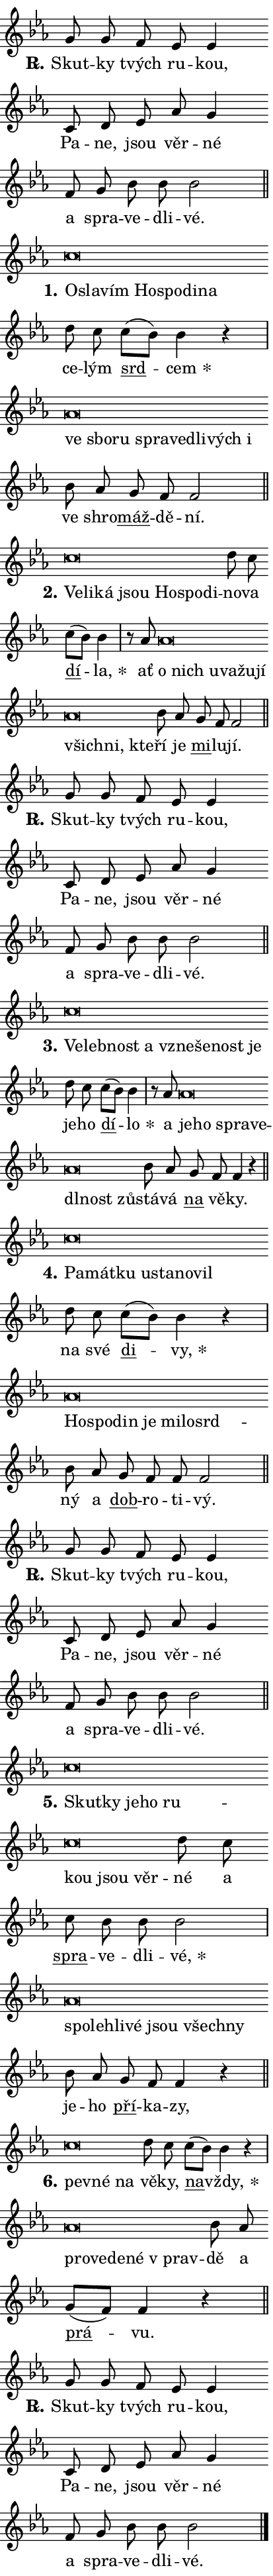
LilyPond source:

\version "2.24.0"
\header { tagline = "" }
\paper {
  indent = 0\cm
  top-margin = 0\cm
  right-margin = 0.13\cm % to fit lyric hyphens
  bottom-margin = 0\cm
  left-margin = 0\cm
  paper-width = 7\cm
  page-breaking = #ly:one-page-breaking
  system-system-spacing.basic-distance = #11
  score-system-spacing.basic-distance = #11
  ragged-last = ##f
}


%% Author: Thomas Morley
%% https://lists.gnu.org/archive/html/lilypond-user/2020-05/msg00002.html
#(define (line-position grob)
"Returns position of @var[grob} in current system:
   @code{'start}, if at first time-step
   @code{'end}, if at last time-step
   @code{'middle} otherwise
"
  (let* ((col (ly:item-get-column grob))
         (ln (ly:grob-object col 'left-neighbor))
         (rn (ly:grob-object col 'right-neighbor))
         (col-to-check-left (if (ly:grob? ln) ln col))
         (col-to-check-right (if (ly:grob? rn) rn col))
         (break-dir-left
           (and
             (ly:grob-property col-to-check-left 'non-musical #f)
             (ly:item-break-dir col-to-check-left)))
         (break-dir-right
           (and
             (ly:grob-property col-to-check-right 'non-musical #f)
             (ly:item-break-dir col-to-check-right))))
        (cond ((eqv? 1 break-dir-left) 'start)
              ((eqv? -1 break-dir-right) 'end)
              (else 'middle))))

#(define (tranparent-at-line-position vctor)
  (lambda (grob)
  "Relying on @code{line-position} select the relevant enry from @var{vctor}.
Used to determine transparency,"
    (case (line-position grob)
      ((end) (not (vector-ref vctor 0)))
      ((middle) (not (vector-ref vctor 1)))
      ((start) (not (vector-ref vctor 2))))))

noteHeadBreakVisibility =
#(define-music-function (break-visibility)(vector?)
"Makes @code{NoteHead}s transparent relying on @var{break-visibility}"
#{
  \override NoteHead.transparent =
    #(tranparent-at-line-position break-visibility)
#})

#(define delete-ledgers-for-transparent-note-heads
  (lambda (grob)
    "Reads whether a @code{NoteHead} is transparent.
If so this @code{NoteHead} is removed from @code{'note-heads} from
@var{grob}, which is supposed to be @code{LedgerLineSpanner}.
As a result ledgers are not printed for this @code{NoteHead}"
    (let* ((nhds-array (ly:grob-object grob 'note-heads))
           (nhds-list
             (if (ly:grob-array? nhds-array)
                 (ly:grob-array->list nhds-array)
                 '()))
           ;; Relies on the transparent-property being done before
           ;; Staff.LedgerLineSpanner.after-line-breaking is executed.
           ;; This is fragile ...
           (to-keep
             (remove
               (lambda (nhd)
                 (ly:grob-property nhd 'transparent #f))
               nhds-list)))
      ;; TODO find a better method to iterate over grob-arrays, similiar
      ;; to filter/remove etc for lists
      ;; For now rebuilt from scratch
      (set! (ly:grob-object grob 'note-heads)  '())
      (for-each
        (lambda (nhd)
          (ly:pointer-group-interface::add-grob grob 'note-heads nhd))
        to-keep))))

squashNotes = {
  \override NoteHead.X-extent = #'(-0.2 . 0.2)
  \override NoteHead.Y-extent = #'(-0.75 . 0)
  \override NoteHead.stencil =
    #(lambda (grob)
       (let ((pos (ly:grob-property grob 'staff-position)))
         (begin
           (if (< pos -7) (display "ERROR: Lower brevis then expected\n") (display "OK: Expected brevis position\n"))
           (if (<= pos -6) ly:text-interface::print ly:note-head::print))))
}
unSquashNotes = {
  \revert NoteHead.X-extent
  \revert NoteHead.Y-extent
  \revert NoteHead.stencil
}

hideNotes = \noteHeadBreakVisibility #begin-of-line-visible
unHideNotes = \noteHeadBreakVisibility #all-visible

% work-around for resetting accidentals
% https://lilypond.org/doc/v2.23/Documentation/notation/displaying-rhythms#unmetered-music
cadenzaMeasure = {
  \cadenzaOff
  \partial 1024 s1024
  \cadenzaOn
}

#(define-markup-command (accent layout props text) (markup?)
  "Underline accented syllable"
  (interpret-markup layout props
    #{\markup \override #'(offset . 4.3) \underline { #text }#}))

responsum = \markup \concat {
  "R" \hspace #-1.05 \path #0.1 #'((moveto 0 0.07) (lineto 0.9 0.8)) \hspace #0.05 "."
}

spaceSize = #0.6828661417322834 % exact space size for TeX Gyre Schola

\layout {
  \context {
    \Staff
    \remove "Time_signature_engraver"
    \override LedgerLineSpanner.after-line-breaking = #delete-ledgers-for-transparent-note-heads
  }
  \context {
    \Lyrics {
      \override LyricSpace.minimum-distance = \spaceSize
      \override LyricText.font-name = #"TeX Gyre Schola"
      \override LyricText.font-size = 1
      \override StanzaNumber.font-name = #"TeX Gyre Schola Bold"
      \override StanzaNumber.font-size = 1
    }
  }
  \context {
    \Score 
    \override NoteHead.text =
      #(lambda (grob) 
        (let ((pos (ly:grob-property grob 'staff-position)))
          #{\markup {
            \combine
              \halign #-0.55 \raise #(if (= pos -6) 0 0.5) \override #'(thickness . 2) \draw-line #'(3.2 . 0)
              \musicglyph "noteheads.sM1"
          }#}))
  }
}

% magnetic-lyrics.ily
%
%   written by
%     Jean Abou Samra <jean@abou-samra.fr>
%     Werner Lemberg <wl@gnu.org>
%
%   adapted by
%     Jiri Hon <jiri.hon@gmail.com>
%
% Version 2022-Apr-15

% https://www.mail-archive.com/lilypond-user@gnu.org/msg149350.html

#(define (Left_hyphen_pointer_engraver context)
   "Collect syllable-hyphen-syllable occurrences in lyrics and store
them in properties.  This engraver only looks to the left.  For
example, if the lyrics input is @code{foo -- bar}, it does the
following.

@itemize @bullet
@item
Set the @code{text} property of the @code{LyricHyphen} grob between
@q{foo} and @q{bar} to @code{foo}.

@item
Set the @code{left-hyphen} property of the @code{LyricText} grob with
text @q{foo} to the @code{LyricHyphen} grob between @q{foo} and
@q{bar}.
@end itemize

Use this auxiliary engraver in combination with the
@code{lyric-@/text::@/apply-@/magnetic-@/offset!} hook."
   (let ((hyphen #f)
         (text #f))
     (make-engraver
      (acknowledgers
       ((lyric-syllable-interface engraver grob source-engraver)
        (set! text grob)))
      (end-acknowledgers
       ((lyric-hyphen-interface engraver grob source-engraver)
        ;(when (not (grob::has-interface grob 'lyric-space-interface))
          (set! hyphen grob)));)
      ((stop-translation-timestep engraver)
       (when (and text hyphen)
         (ly:grob-set-object! text 'left-hyphen hyphen))
       (set! text #f)
       (set! hyphen #f)))))

#(define (lyric-text::apply-magnetic-offset! grob)
   "If the space between two syllables is less than the value in
property @code{LyricText@/.details@/.squash-threshold}, move the right
syllable to the left so that it gets concatenated with the left
syllable.

Use this function as a hook for
@code{LyricText@/.after-@/line-@/breaking} if the
@code{Left_@/hyphen_@/pointer_@/engraver} is active."
   (let ((hyphen (ly:grob-object grob 'left-hyphen #f)))
     (when hyphen
       (let ((left-text (ly:spanner-bound hyphen LEFT)))
         (when (grob::has-interface left-text 'lyric-syllable-interface)
           (let* ((common (ly:grob-common-refpoint grob left-text X))
                  (this-x-ext (ly:grob-extent grob common X))
                  (left-x-ext
                   (begin
                     ;; Trigger magnetism for left-text.
                     (ly:grob-property left-text 'after-line-breaking)
                     (ly:grob-extent left-text common X)))
                  ;; `delta` is the gap width between two syllables.
                  (delta (- (interval-start this-x-ext)
                            (interval-end left-x-ext)))
                  (details (ly:grob-property grob 'details))
                  (threshold (assoc-get 'squash-threshold details 0.2)))
             (when (< delta threshold)
               (let* (;; We have to manipulate the input text so that
                      ;; ligatures crossing syllable boundaries are not
                      ;; disabled.  For languages based on the Latin
                      ;; script this is essentially a beautification.
                      ;; However, for non-Western scripts it can be a
                      ;; necessity.
                      (lt (ly:grob-property left-text 'text))
                      (rt (ly:grob-property grob 'text))
                      (is-space (grob::has-interface hyphen 'lyric-space-interface))
                      (space (if is-space " " ""))
                      (extra-delta (if is-space spaceSize 0))
                      ;; Append new syllable.
                      (ltrt-space (if (and (string? lt) (string? rt))
                                (string-append lt space rt)
                                (make-concat-markup (list lt space rt))))
                      ;; Right-align `ltrt` to the right side.
                      (ltrt-space-markup (grob-interpret-markup
                               grob
                               (make-translate-markup
                                (cons (interval-length this-x-ext) 0)
                                (make-right-align-markup ltrt-space)))))
                 (begin
                   ;; Don't print `left-text`.
                   (ly:grob-set-property! left-text 'stencil #f)
                   ;; Set text and stencil (which holds all collected
                   ;; syllables so far) and shift it to the left.
                   (ly:grob-set-property! grob 'text ltrt-space)
                   (ly:grob-set-property! grob 'stencil ltrt-space-markup)
                   (ly:grob-translate-axis! grob (- (- delta extra-delta)) X))))))))))


#(define (lyric-hyphen::displace-bounds-first grob)
   ;; Make very sure this callback isn't triggered too early.
   (let ((left (ly:spanner-bound grob LEFT))
         (right (ly:spanner-bound grob RIGHT)))
     (ly:grob-property left 'after-line-breaking)
     (ly:grob-property right 'after-line-breaking)
     (ly:lyric-hyphen::print grob)))

squashThreshold = #0.4

\layout {
  \context {
    \Lyrics
    \consists #Left_hyphen_pointer_engraver
    \override LyricText.after-line-breaking =
      #lyric-text::apply-magnetic-offset!
    \override LyricHyphen.stencil = #lyric-hyphen::displace-bounds-first
    \override LyricText.details.squash-threshold = \squashThreshold
    \override LyricHyphen.minimum-distance = 0
    \override LyricHyphen.minimum-length = \squashThreshold
  }
}

squashText = \override LyricText.details.squash-threshold = 9999
unSquashText = \override LyricText.details.squash-threshold = \squashThreshold

leftText = \override LyricText.self-alignment-X = #LEFT
unLeftText = \revert LyricText.self-alignment-X

starOffset = #(lambda (grob) 
                (let ((x_offset (ly:self-alignment-interface::aligned-on-x-parent grob)))
                  (if (= x_offset 0) 0 (+ x_offset 1.2))))

star = #(define-music-function (syllable)(string?)
"Append star separator at the end of a syllable"
#{
  \once \override LyricText.X-offset = #starOffset
  \lyricmode { \markup {
    #syllable
    \override #'((font-name . "TeX Gyre Schola Bold")) \hspace #0.2 \lower #0.65 \larger "*"
  } }
#})

starAccent = #(define-music-function (syllable)(string?)
"Append star separator at the end of a syllable and make accent"
#{
  \once \override LyricText.X-offset = #starOffset
  \lyricmode { \markup {
    \accent #syllable
    \override #'((font-name . "TeX Gyre Schola Bold")) \hspace #0.2 \lower #0.65 \larger "*"
  } }
#})

breath = #(define-music-function (syllable)(string?)
"Append breathing indicator at the end of a syllable"
#{
  \lyricmode { \markup { #syllable "+" } }
#})

optionalBreath = #(define-music-function (syllable)(string?)
"Append optional breathing indicator at the end of a syllable"
#{
  \lyricmode { \markup { #syllable "(+)" } }
#})


\score {
    <<
        \new Voice = "melody" { \cadenzaOn \key es \major \relative { g'8 g f es es4 \bar "" c8 d es as g4 \bar "" f8 g bes bes bes2 \cadenzaMeasure \bar "||" \break } }
        \new Lyrics \lyricsto "melody" { \lyricmode { \set stanza = \responsum
Skut -- ky tvých ru -- kou, Pa -- ne, jsou věr -- né a spra -- ve -- dli -- vé. } }
    >>
    \layout {}
}

\score {
    <<
        \new Voice = "melody" { \cadenzaOn \key es \major \relative { \squashNotes c''\breve*1/16 \hideNotes \breve*1/16 \bar "" \breve*1/16 \bar "" \breve*1/16 \bar "" \breve*1/16 \bar "" \breve*1/16 \breve*1/16 \bar "" \unHideNotes \unSquashNotes d8 c \bar "" c[( bes)] bes4 r \cadenzaMeasure \bar "|" \squashNotes as\breve*1/16 \hideNotes \breve*1/16 \bar "" \breve*1/16 \bar "" \breve*1/16 \bar "" \breve*1/16 \bar "" \breve*1/16 \bar "" \breve*1/16 \breve*1/16 \bar "" \unHideNotes \unSquashNotes bes8 as \bar "" g f f2 \cadenzaMeasure \bar "||" \break } }
        \new Lyrics \lyricsto "melody" { \lyricmode { \set stanza = "1."
\leftText O -- \squashText sla -- vím Ho -- spo -- di -- na \unLeftText \unSquashText ce -- lým \markup \accent srd -- \star cem \leftText ve \squashText sbo -- ru spra -- ve -- dli -- vých i \unLeftText \unSquashText ve shro -- \markup \accent máž -- dě -- ní. } }
    >>
    \layout {}
}

\score {
    <<
        \new Voice = "melody" { \cadenzaOn \key es \major \relative { \squashNotes c''\breve*1/16 \hideNotes \breve*1/16 \bar "" \breve*1/16 \bar "" \breve*1/16 \bar "" \breve*1/16 \bar "" \breve*1/16 \breve*1/16 \bar "" \unHideNotes \unSquashNotes d8 c \bar "" c[( bes)] bes4 \cadenzaMeasure \bar "|" r8 as8 \squashNotes as\breve*1/16 \hideNotes \breve*1/16 \bar "" \breve*1/16 \bar "" \breve*1/16 \bar "" \breve*1/16 \bar "" \breve*1/16 \bar "" \breve*1/16 \bar "" \breve*1/16 \breve*1/16 \bar "" \unHideNotes \unSquashNotes bes8 as \bar "" g f f2 \cadenzaMeasure \bar "||" \break } }
        \new Lyrics \lyricsto "melody" { \lyricmode { \set stanza = "2."
\leftText Ve -- \squashText li -- ká jsou Ho -- spo -- di -- \unLeftText \unSquashText no -- va \markup \accent dí -- \star la, ať \leftText o \squashText nich u -- va -- žu -- jí všich -- ni, kte -- \unLeftText \unSquashText ří je \markup \accent mi -- lu -- jí. } }
    >>
    \layout {}
}

\score {
    <<
        \new Voice = "melody" { \cadenzaOn \key es \major \relative { g'8 g f es es4 \bar "" c8 d es as g4 \bar "" f8 g bes bes bes2 \cadenzaMeasure \bar "||" \break } }
        \new Lyrics \lyricsto "melody" { \lyricmode { \set stanza = \responsum
Skut -- ky tvých ru -- kou, Pa -- ne, jsou věr -- né a spra -- ve -- dli -- vé. } }
    >>
    \layout {}
}

\score {
    <<
        \new Voice = "melody" { \cadenzaOn \key es \major \relative { \squashNotes c''\breve*1/16 \hideNotes \breve*1/16 \bar "" \breve*1/16 \bar "" \breve*1/16 \bar "" \breve*1/16 \bar "" \breve*1/16 \bar "" \breve*1/16 \breve*1/16 \bar "" \unHideNotes \unSquashNotes d8 c \bar "" c[( bes)] bes4 \cadenzaMeasure \bar "|" r8 as8 \squashNotes as\breve*1/16 \hideNotes \breve*1/16 \bar "" \breve*1/16 \bar "" \breve*1/16 \bar "" \breve*1/16 \bar "" \breve*1/16 \breve*1/16 \bar "" \unHideNotes \unSquashNotes bes8 as \bar "" g f f4 r \cadenzaMeasure \bar "||" \break } }
        \new Lyrics \lyricsto "melody" { \lyricmode { \set stanza = "3."
\leftText Ve -- \squashText leb -- nost a vzne -- še -- nost je \unLeftText \unSquashText je -- ho \markup \accent dí -- \star lo a \leftText je -- \squashText ho spra -- ve -- dl -- nost zů -- \unLeftText \unSquashText stá -- vá \markup \accent na vě -- ky. } }
    >>
    \layout {}
}

\score {
    <<
        \new Voice = "melody" { \cadenzaOn \key es \major \relative { \squashNotes c''\breve*1/16 \hideNotes \breve*1/16 \bar "" \breve*1/16 \bar "" \breve*1/16 \bar "" \breve*1/16 \bar "" \breve*1/16 \breve*1/16 \bar "" \unHideNotes \unSquashNotes d8 c \bar "" c[( bes)] bes4 r \cadenzaMeasure \bar "|" \squashNotes as\breve*1/16 \hideNotes \breve*1/16 \bar "" \breve*1/16 \bar "" \breve*1/16 \bar "" \breve*1/16 \bar "" \breve*1/16 \breve*1/16 \bar "" \unHideNotes \unSquashNotes bes8 as \bar "" g f f f2 \cadenzaMeasure \bar "||" \break } }
        \new Lyrics \lyricsto "melody" { \lyricmode { \set stanza = "4."
\leftText Pa -- \squashText mát -- ku u -- sta -- no -- vil \unLeftText \unSquashText na své \markup \accent di -- \star vy, \leftText Ho -- \squashText spo -- din je mi -- lo -- srd -- \unLeftText \unSquashText ný a \markup \accent dob -- ro -- ti -- vý. } }
    >>
    \layout {}
}

\score {
    <<
        \new Voice = "melody" { \cadenzaOn \key es \major \relative { g'8 g f es es4 \bar "" c8 d es as g4 \bar "" f8 g bes bes bes2 \cadenzaMeasure \bar "||" \break } }
        \new Lyrics \lyricsto "melody" { \lyricmode { \set stanza = \responsum
Skut -- ky tvých ru -- kou, Pa -- ne, jsou věr -- né a spra -- ve -- dli -- vé. } }
    >>
    \layout {}
}

\score {
    <<
        \new Voice = "melody" { \cadenzaOn \key es \major \relative { \squashNotes c''\breve*1/16 \hideNotes \breve*1/16 \bar "" \breve*1/16 \bar "" \breve*1/16 \bar "" \breve*1/16 \bar "" \breve*1/16 \bar "" \breve*1/16 \breve*1/16 \bar "" \unHideNotes \unSquashNotes d8 c \bar "" c bes bes bes2 \cadenzaMeasure \bar "|" \squashNotes as\breve*1/16 \hideNotes \breve*1/16 \bar "" \breve*1/16 \bar "" \breve*1/16 \bar "" \breve*1/16 \bar "" \breve*1/16 \breve*1/16 \bar "" \unHideNotes \unSquashNotes bes8 as \bar "" g f f4 r \cadenzaMeasure \bar "||" \break } }
        \new Lyrics \lyricsto "melody" { \lyricmode { \set stanza = "5."
\leftText Skut -- \squashText ky je -- ho ru -- kou jsou věr -- \unLeftText \unSquashText né a \markup \accent spra -- ve -- dli -- \star vé, \leftText spo -- \squashText leh -- li -- vé jsou všech -- ny \unLeftText \unSquashText je -- ho \markup \accent pří -- ka -- zy, } }
    >>
    \layout {}
}

\score {
    <<
        \new Voice = "melody" { \cadenzaOn \key es \major \relative { \squashNotes c''\breve*1/16 \hideNotes \breve*1/16 \breve*1/16 \bar "" \unHideNotes \unSquashNotes d8 c \bar "" c[( bes)] bes4 r \cadenzaMeasure \bar "|" \squashNotes as\breve*1/16 \hideNotes \breve*1/16 \bar "" \breve*1/16 \bar "" \breve*1/16 \breve*1/16 \bar "" \unHideNotes \unSquashNotes bes8 as \bar "" g[( f)] f4 r \cadenzaMeasure \bar "||" \break } }
        \new Lyrics \lyricsto "melody" { \lyricmode { \set stanza = "6."
\leftText pev -- \squashText né na \unLeftText \unSquashText vě -- ky, \markup \accent na -- \star vždy, \leftText pro -- \squashText ve -- de -- né "v prav" -- \unLeftText \unSquashText dě a \markup \accent prá -- vu. } }
    >>
    \layout {}
}

\score {
    <<
        \new Voice = "melody" { \cadenzaOn \key es \major \relative { g'8 g f es es4 \bar "" c8 d es as g4 \bar "" f8 g bes bes bes2 \cadenzaMeasure \bar "||" \break } \bar "|." }
        \new Lyrics \lyricsto "melody" { \lyricmode { \set stanza = \responsum
Skut -- ky tvých ru -- kou, Pa -- ne, jsou věr -- né a spra -- ve -- dli -- vé. } }
    >>
    \layout {}
}
